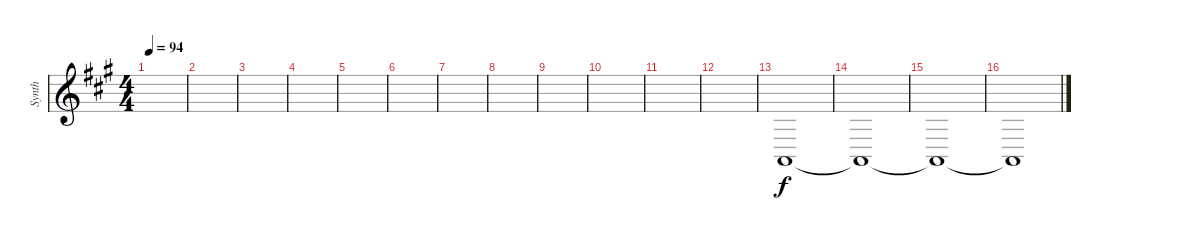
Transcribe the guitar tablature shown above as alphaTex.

\track ("Synth" "Synth") {instrument fx7echoes}
\staff {score}
\tuning (E4 B3 G3 D3 A2 E2) {hide}
\ts (4 4)
\tempo 94
\clef g2
\ks a
|
|
|
|
|
|
|
|
|
|
|
|
0.5.1 |
0.5{t}.1 |
0.5{t}.1 |
0.5{t}.1
